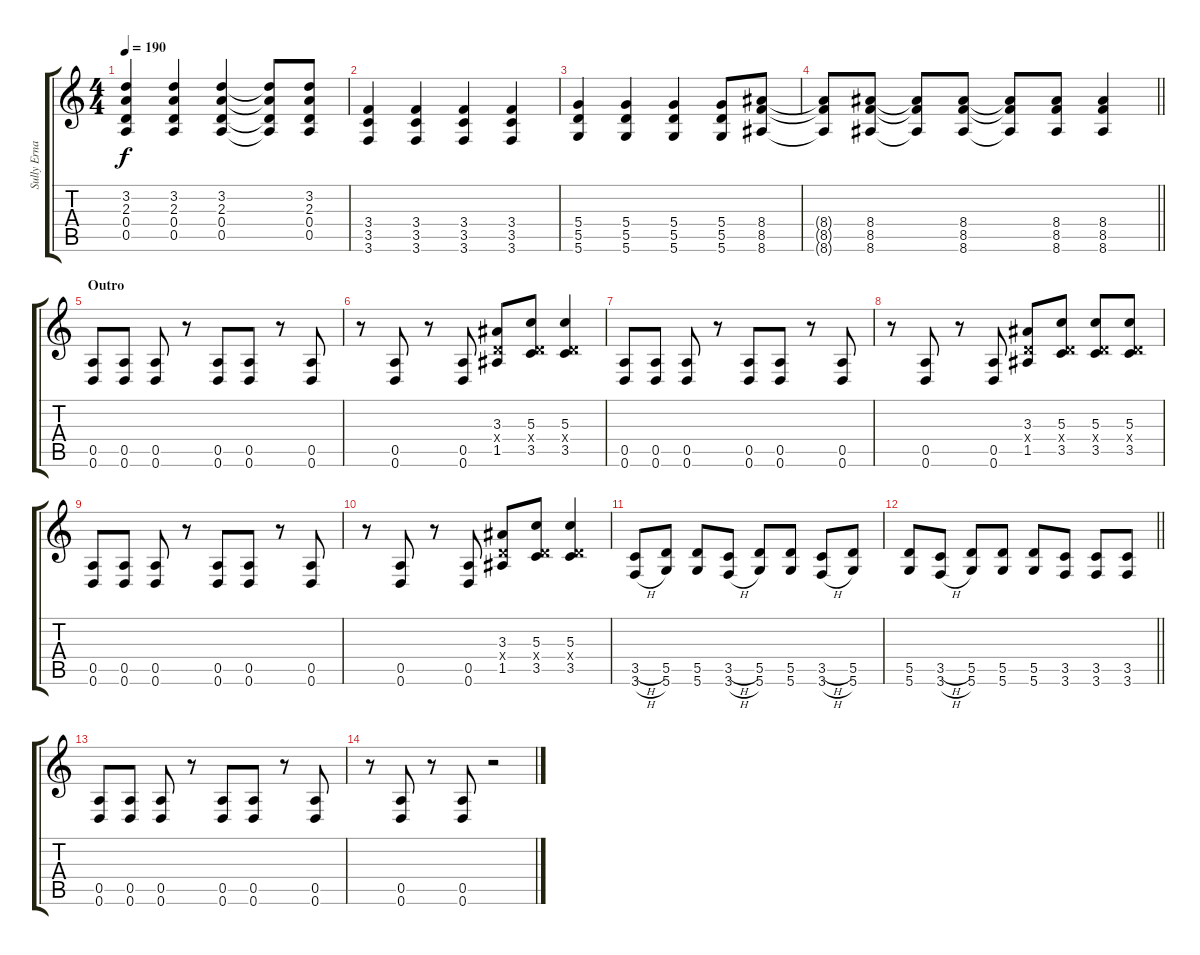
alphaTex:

\track ("Sully Erna" "Sully Erna") {instrument distortionguitar}
\staff {score tabs}
\tuning (E4 B3 G3 D3 A2 D2) {hide}
\ts (4 4)
\tempo 190
\clef g2
\ks c
(3.2 2.3 0.4 0.5).4{dy f} (3.2 2.3 0.4 0.5).4 (3.2 2.3 0.4 0.5).4 (3.2{t} 2.3{t} 0.4{t} 0.5{t}).8 (3.2 2.3 0.4 0.5).8 |
(3.4 3.5 3.6).4 (3.4 3.5 3.6).4 (3.4 3.5 3.6).4 (3.4 3.5 3.6).4 |
(5.4 5.5 5.6).4 (5.4 5.5 5.6).4 (5.4 5.5 5.6).4 (5.4 5.5 5.6).8 (8.4 8.5 8.6).8 |
\barLineRight lightlight
(8.4{t} 8.5{t} 8.6{t}).8 (8.4 8.5 8.6).8 (8.4{t} 8.5{t} 8.6{t}).8 (8.4 8.5 8.6).8 (8.4{t} 8.5{t} 8.6{t}).8 (8.4 8.5 8.6).8 (8.4 8.5 8.6).4 |
\section ("" "Outro")
(0.5 0.6).8 (0.5 0.6).8 (0.5 0.6).8 r.8 (0.5 0.6).8 (0.5 0.6).8 r.8 (0.5 0.6).8 |
r.8 (0.5 0.6).8 r.8 (0.5 0.6).8 (3.3 0.4{x} 1.5).8 (5.3 0.4{x} 3.5).8 (5.3 0.4{x} 3.5).4 |
(0.5 0.6).8 (0.5 0.6).8 (0.5 0.6).8 r.8 (0.5 0.6).8 (0.5 0.6).8 r.8 (0.5 0.6).8 |
r.8 (0.5 0.6).8 r.8 (0.5 0.6).8 (3.3 0.4{x} 1.5).8 (5.3 0.4{x} 3.5).8 (5.3 0.4{x} 3.5).8 (5.3 0.4{x} 3.5).8 |
(0.5 0.6).8 (0.5 0.6).8 (0.5 0.6).8 r.8 (0.5 0.6).8 (0.5 0.6).8 r.8 (0.5 0.6).8 |
r.8 (0.5 0.6).8 r.8 (0.5 0.6).8 (3.3 0.4{x} 1.5).8 (5.3 0.4{x} 3.5).8 (5.3 0.4{x} 3.5).4 |
(3.5{h} 3.6{h}).8 (5.5 5.6).8 (5.5 5.6).8 (3.5{h} 3.6{h}).8 (5.5 5.6).8 (5.5 5.6).8 (3.5{h} 3.6{h}).8 (5.5 5.6).8 |
\barLineRight lightlight
(5.5 5.6).8 (3.5{h} 3.6{h}).8 (5.5 5.6).8 (5.5 5.6).8 (5.5 5.6).8 (3.5 3.6).8 (3.5 3.6).8 (3.5 3.6).8 |
(0.5 0.6).8 (0.5 0.6).8 (0.5 0.6).8 r.8 (0.5 0.6).8 (0.5 0.6).8 r.8 (0.5 0.6).8 |
r.8 (0.5 0.6).8 r.8 (0.5 0.6).8 r.2
